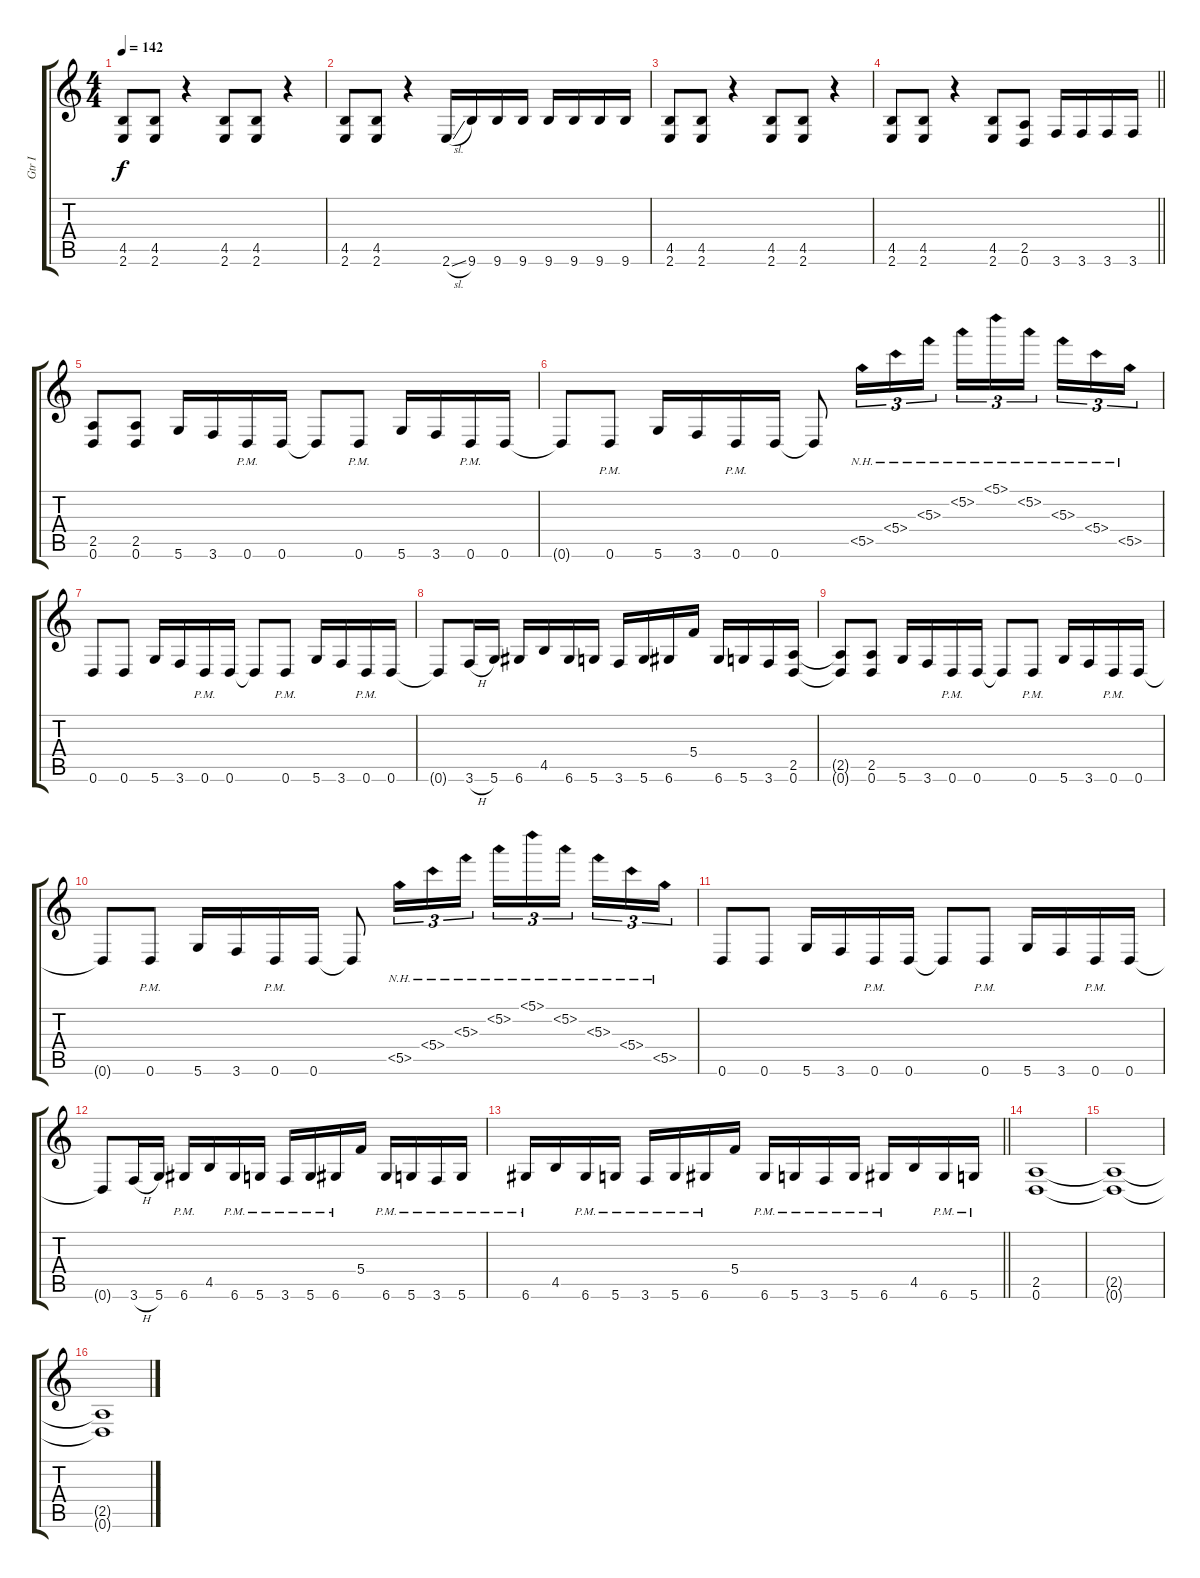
\track ("Gtr I" "Gtr I") {instrument overdrivenguitar}
\staff {score tabs}
\tuning (D4 A3 F3 C3 G2 D2) {hide}
\ts (4 4)
\tempo 142
\clef g2
\ks c
(4.5 2.6).8{dy f} (4.5 2.6).8 r.4 (4.5 2.6).8 (4.5 2.6).8 r.4 |
(4.5 2.6).8 (4.5 2.6).8 r.4 2.6{sl}.16 9.6.16 9.6.16 9.6.16 9.6.16 9.6.16 9.6.16 9.6.16 |
(4.5 2.6).8 (4.5 2.6).8 r.4 (4.5 2.6).8 (4.5 2.6).8 r.4 |
\barLineRight lightlight
(4.5 2.6).8 (4.5 2.6).8 r.4 (4.5 2.6).8 (2.5 0.6).8 3.6.16 3.6.16 3.6.16 3.6.16 |
(2.5 0.6).8 (2.5 0.6).8 5.6.16 3.6.16 0.6{pm}.16 0.6.16 0.6{t}.8 0.6{pm}.8 5.6.16 3.6.16 0.6{pm}.16 0.6.16 |
0.6{t}.8 0.6{pm}.8 5.6.16 3.6.16 0.6{pm}.16 0.6.16 0.6{t}.8 5.5{nh}.16{tu (3 2)} 5.4{nh}.16{tu (3 2)} 5.3{nh}.16{tu (3 2)} 5.2{nh}.16{tu (3 2)} 5.1{nh}.16{tu (3 2)} 5.2{nh}.16{tu (3 2) beam splitsecondary} 5.3{nh}.16{tu (3 2)} 5.4{nh}.16{tu (3 2)} 5.5{nh}.16{tu (3 2)} |
0.6.8 0.6.8 5.6.16 3.6.16 0.6{pm}.16 0.6.16 0.6{t}.8 0.6{pm}.8 5.6.16 3.6.16 0.6{pm}.16 0.6.16 |
0.6{t}.8 3.6{h}.16 5.6.16 6.6.16 4.5.16 6.6.16 5.6.16 3.6.16 5.6.16 6.6.16 5.4.16 6.6.16 5.6.16 3.6.16 (2.5 0.6).16 |
(2.5{t} 0.6{t}).8 (2.5 0.6).8 5.6.16 3.6.16 0.6{pm}.16 0.6.16 0.6{t}.8 0.6{pm}.8 5.6.16 3.6.16 0.6{pm}.16 0.6.16 |
0.6{t}.8 0.6{pm}.8 5.6.16 3.6.16 0.6{pm}.16 0.6.16 0.6{t}.8 5.5{nh}.16{tu (3 2)} 5.4{nh}.16{tu (3 2)} 5.3{nh}.16{tu (3 2)} 5.2{nh}.16{tu (3 2)} 5.1{nh}.16{tu (3 2)} 5.2{nh}.16{tu (3 2) beam splitsecondary} 5.3{nh}.16{tu (3 2)} 5.4{nh}.16{tu (3 2)} 5.5{nh}.16{tu (3 2)} |
0.6.8 0.6.8 5.6.16 3.6.16 0.6{pm}.16 0.6.16 0.6{t}.8 0.6{pm}.8 5.6.16 3.6.16 0.6{pm}.16 0.6.16 |
0.6{t}.8 3.6{h}.16 5.6.16 6.6{pm}.16 4.5.16 6.6{pm}.16 5.6{pm}.16 3.6{pm}.16 5.6{pm}.16 6.6{pm}.16 5.4.16 6.6{pm}.16 5.6{pm}.16 3.6{pm}.16 5.6{pm}.16 |
\barLineRight lightlight
6.6{pm}.16 4.5.16 6.6{pm}.16 5.6{pm}.16 3.6{pm}.16 5.6{pm}.16 6.6{pm}.16 5.4.16 6.6{pm}.16 5.6{pm}.16 3.6{pm}.16 5.6{pm}.16 6.6{pm}.16 4.5.16 6.6{pm}.16 5.6{pm}.16 |
(2.5 0.6).1 |
(2.5{t} 0.6{t}).1 |
(2.5{t} 0.6{t}).1
